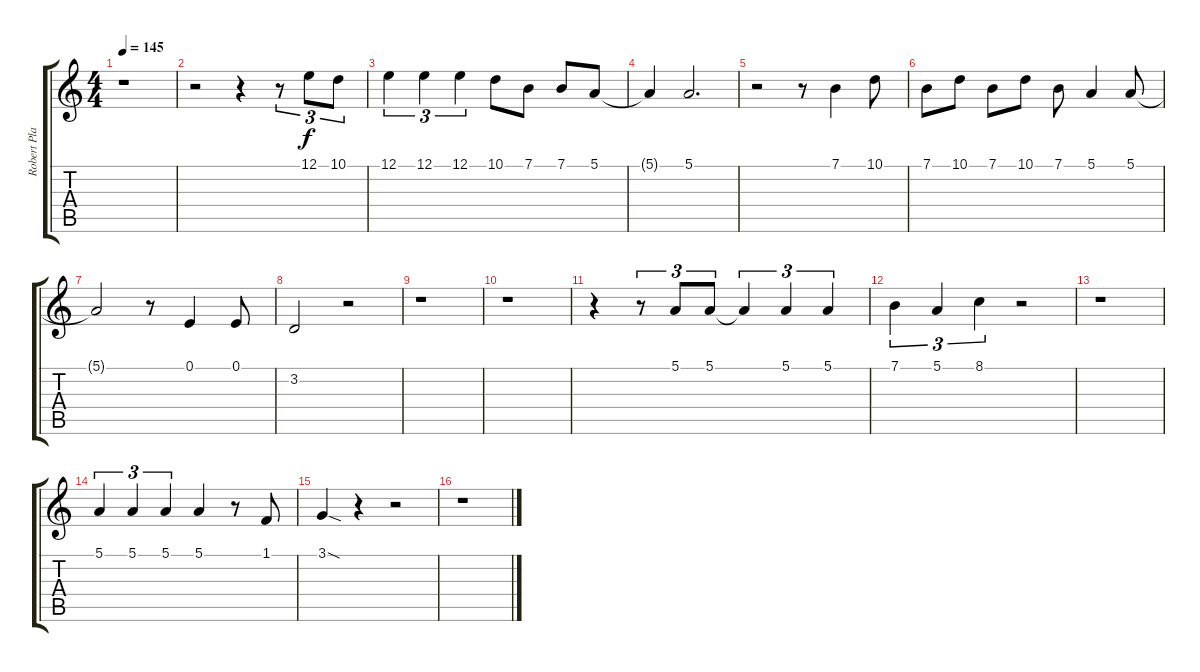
\track ("Robert Plant - Vocal" "Robert Pla") {instrument flute}
\staff {score tabs}
\tuning (E4 B3 G3 D3 A2 E2) {hide}
\ts (4 4)
\tempo 145
\clef g2
\ks c
r.1{dy f} |
r.2 r.4 r.8{tu (3 2)} 12.1.8{tu (3 2)} 10.1.8{tu (3 2)} |
12.1.4{tu (3 2)} 12.1.4{tu (3 2)} 12.1.4{tu (3 2)} 10.1.8 7.1.8 7.1.8 5.1.8 |
5.1{t}.4 5.1.2{d} |
r.2 r.8 7.1.4 10.1.8 |
7.1.8 10.1.8 7.1.8 10.1.8 7.1.8 5.1.4 5.1.8 |
5.1{t}.2 r.8 0.1.4 0.1.8 |
3.2.2 r.2 |
r.1 |
r.1 |
r.4 r.8{tu (3 2)} 5.1.8{tu (3 2)} 5.1.8{tu (3 2)} 5.1{t}.4{tu (3 2)} 5.1.4{tu (3 2)} 5.1.4{tu (3 2)} |
7.1.4{tu (3 2)} 5.1.4{tu (3 2)} 8.1.4{tu (3 2)} r.2 |
r.1 |
5.1.4{tu (3 2)} 5.1.4{tu (3 2)} 5.1.4{tu (3 2)} 5.1.4 r.8 1.1.8 |
3.1{sod}.4 r.4 r.2 |
r.1
